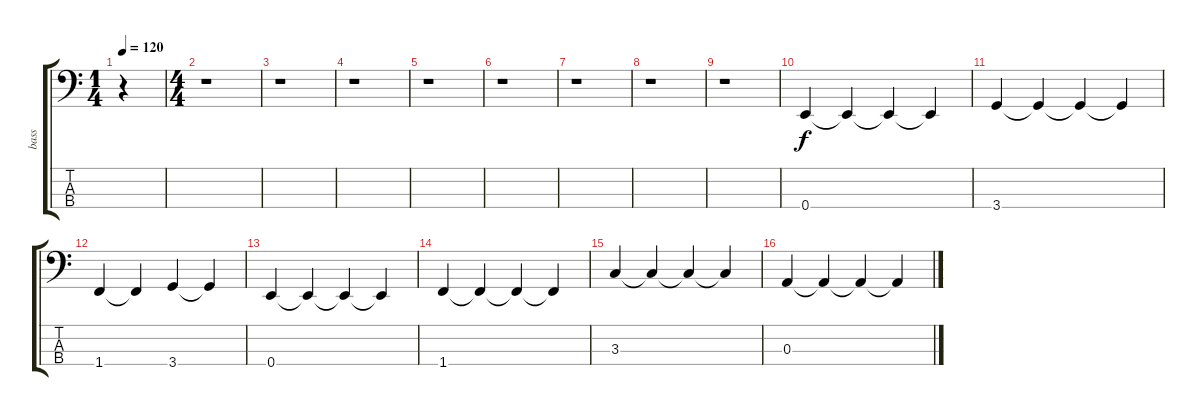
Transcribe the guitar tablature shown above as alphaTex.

\track ("bass" "bass") {instrument electricbassfinger}
\staff {score tabs}
\tuning (G2 D2 A1 E1) {hide}
\ts (1 4)
\tempo 120
\clef f4
\ks c
r.4{dy f instrument electricbassfinger} |
\ts (4 4)
r.1 |
r.1 |
r.1 |
r.1 |
r.1 |
r.1 |
r.1 |
r.1 |
0.4.4 0.4{t}.4 0.4{t}.4 0.4{t}.4 |
3.4.4 3.4{t}.4 3.4{t}.4 3.4{t}.4 |
1.4.4 1.4{t}.4 3.4.4 3.4{t}.4 |
0.4.4 0.4{t}.4 0.4{t}.4 0.4{t}.4 |
1.4.4 1.4{t}.4 1.4{t}.4 1.4{t}.4 |
3.3.4 3.3{t}.4 3.3{t}.4 3.3{t}.4 |
0.3.4 0.3{t}.4 0.3{t}.4 0.3{t}.4
